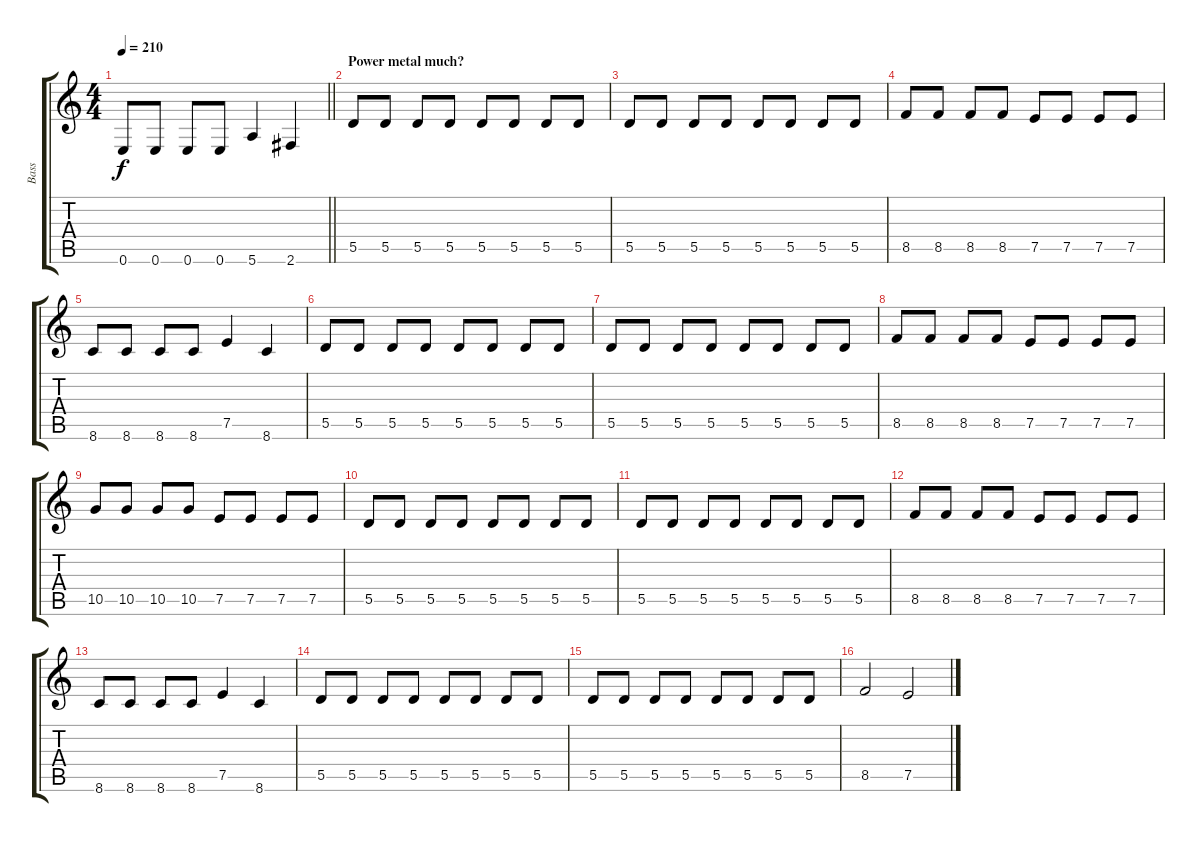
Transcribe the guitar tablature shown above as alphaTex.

\track ("Bass" "Bass") {instrument electricbasspick}
\staff {score tabs}
\tuning (E4 B3 G3 D3 A2 E2) {hide}
\ts (4 4)
\tempo 210
\clef g2
\barLineRight lightlight
\ks c
0.6.8{dy f} 0.6.8 0.6.8 0.6.8 5.6.4 2.6.4 |
\section ("" "Power metal much?")
5.5.8 5.5.8 5.5.8 5.5.8 5.5.8 5.5.8 5.5.8 5.5.8 |
5.5.8 5.5.8 5.5.8 5.5.8 5.5.8 5.5.8 5.5.8 5.5.8 |
8.5.8 8.5.8 8.5.8 8.5.8 7.5.8 7.5.8 7.5.8 7.5.8 |
8.6.8 8.6.8 8.6.8 8.6.8 7.5.4 8.6.4 |
5.5.8 5.5.8 5.5.8 5.5.8 5.5.8 5.5.8 5.5.8 5.5.8 |
5.5.8 5.5.8 5.5.8 5.5.8 5.5.8 5.5.8 5.5.8 5.5.8 |
8.5.8 8.5.8 8.5.8 8.5.8 7.5.8 7.5.8 7.5.8 7.5.8 |
10.5.8 10.5.8 10.5.8 10.5.8 7.5.8 7.5.8 7.5.8 7.5.8 |
5.5.8 5.5.8 5.5.8 5.5.8 5.5.8 5.5.8 5.5.8 5.5.8 |
5.5.8 5.5.8 5.5.8 5.5.8 5.5.8 5.5.8 5.5.8 5.5.8 |
8.5.8 8.5.8 8.5.8 8.5.8 7.5.8 7.5.8 7.5.8 7.5.8 |
8.6.8 8.6.8 8.6.8 8.6.8 7.5.4 8.6.4 |
5.5.8 5.5.8 5.5.8 5.5.8 5.5.8 5.5.8 5.5.8 5.5.8 |
5.5.8 5.5.8 5.5.8 5.5.8 5.5.8 5.5.8 5.5.8 5.5.8 |
8.5.2 7.5.2
